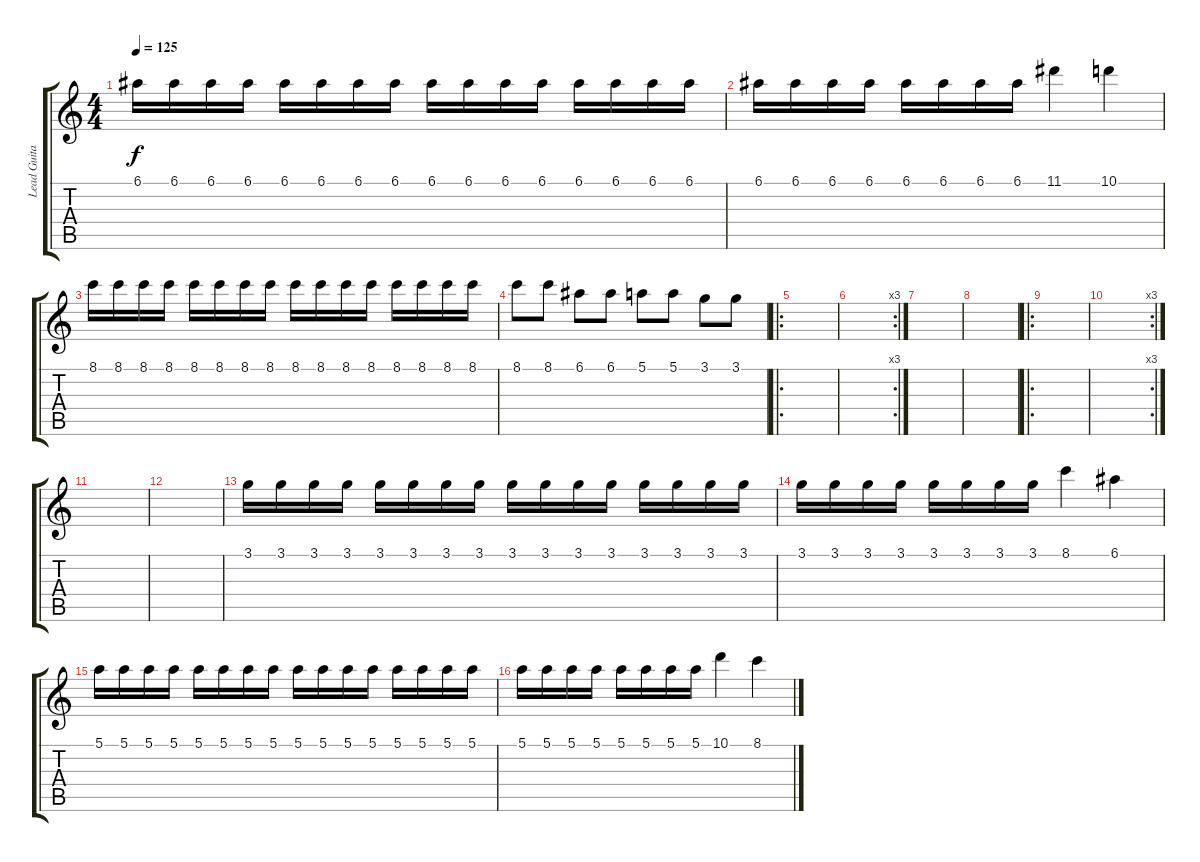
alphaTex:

\track ("Lead Guitar" "Lead Guita") {instrument acousticguitarsteel}
\staff {score tabs}
\tuning (E4 B3 G3 D3 A2 E2) {hide}
\ts (4 4)
\tempo 125
\clef g2
\ks c
6.1.16{dy f} 6.1.16 6.1.16 6.1.16 6.1.16 6.1.16 6.1.16 6.1.16 6.1.16 6.1.16 6.1.16 6.1.16 6.1.16 6.1.16 6.1.16 6.1.16 |
6.1.16 6.1.16 6.1.16 6.1.16 6.1.16 6.1.16 6.1.16 6.1.16 11.1.4 10.1.4 |
8.1.16 8.1.16 8.1.16 8.1.16 8.1.16 8.1.16 8.1.16 8.1.16 8.1.16 8.1.16 8.1.16 8.1.16 8.1.16 8.1.16 8.1.16 8.1.16 |
8.1.8 8.1.8 6.1.8 6.1.8 5.1.8 5.1.8 3.1.8 3.1.8 |
\ro
|
\rc 3
|
|
|
\ro
|
\rc 3
|
|
|
3.1.16 3.1.16 3.1.16 3.1.16 3.1.16 3.1.16 3.1.16 3.1.16 3.1.16 3.1.16 3.1.16 3.1.16 3.1.16 3.1.16 3.1.16 3.1.16 |
3.1.16 3.1.16 3.1.16 3.1.16 3.1.16 3.1.16 3.1.16 3.1.16 8.1.4 6.1.4 |
5.1.16 5.1.16 5.1.16 5.1.16 5.1.16 5.1.16 5.1.16 5.1.16 5.1.16 5.1.16 5.1.16 5.1.16 5.1.16 5.1.16 5.1.16 5.1.16 |
5.1.16 5.1.16 5.1.16 5.1.16 5.1.16 5.1.16 5.1.16 5.1.16 10.1.4 8.1.4
